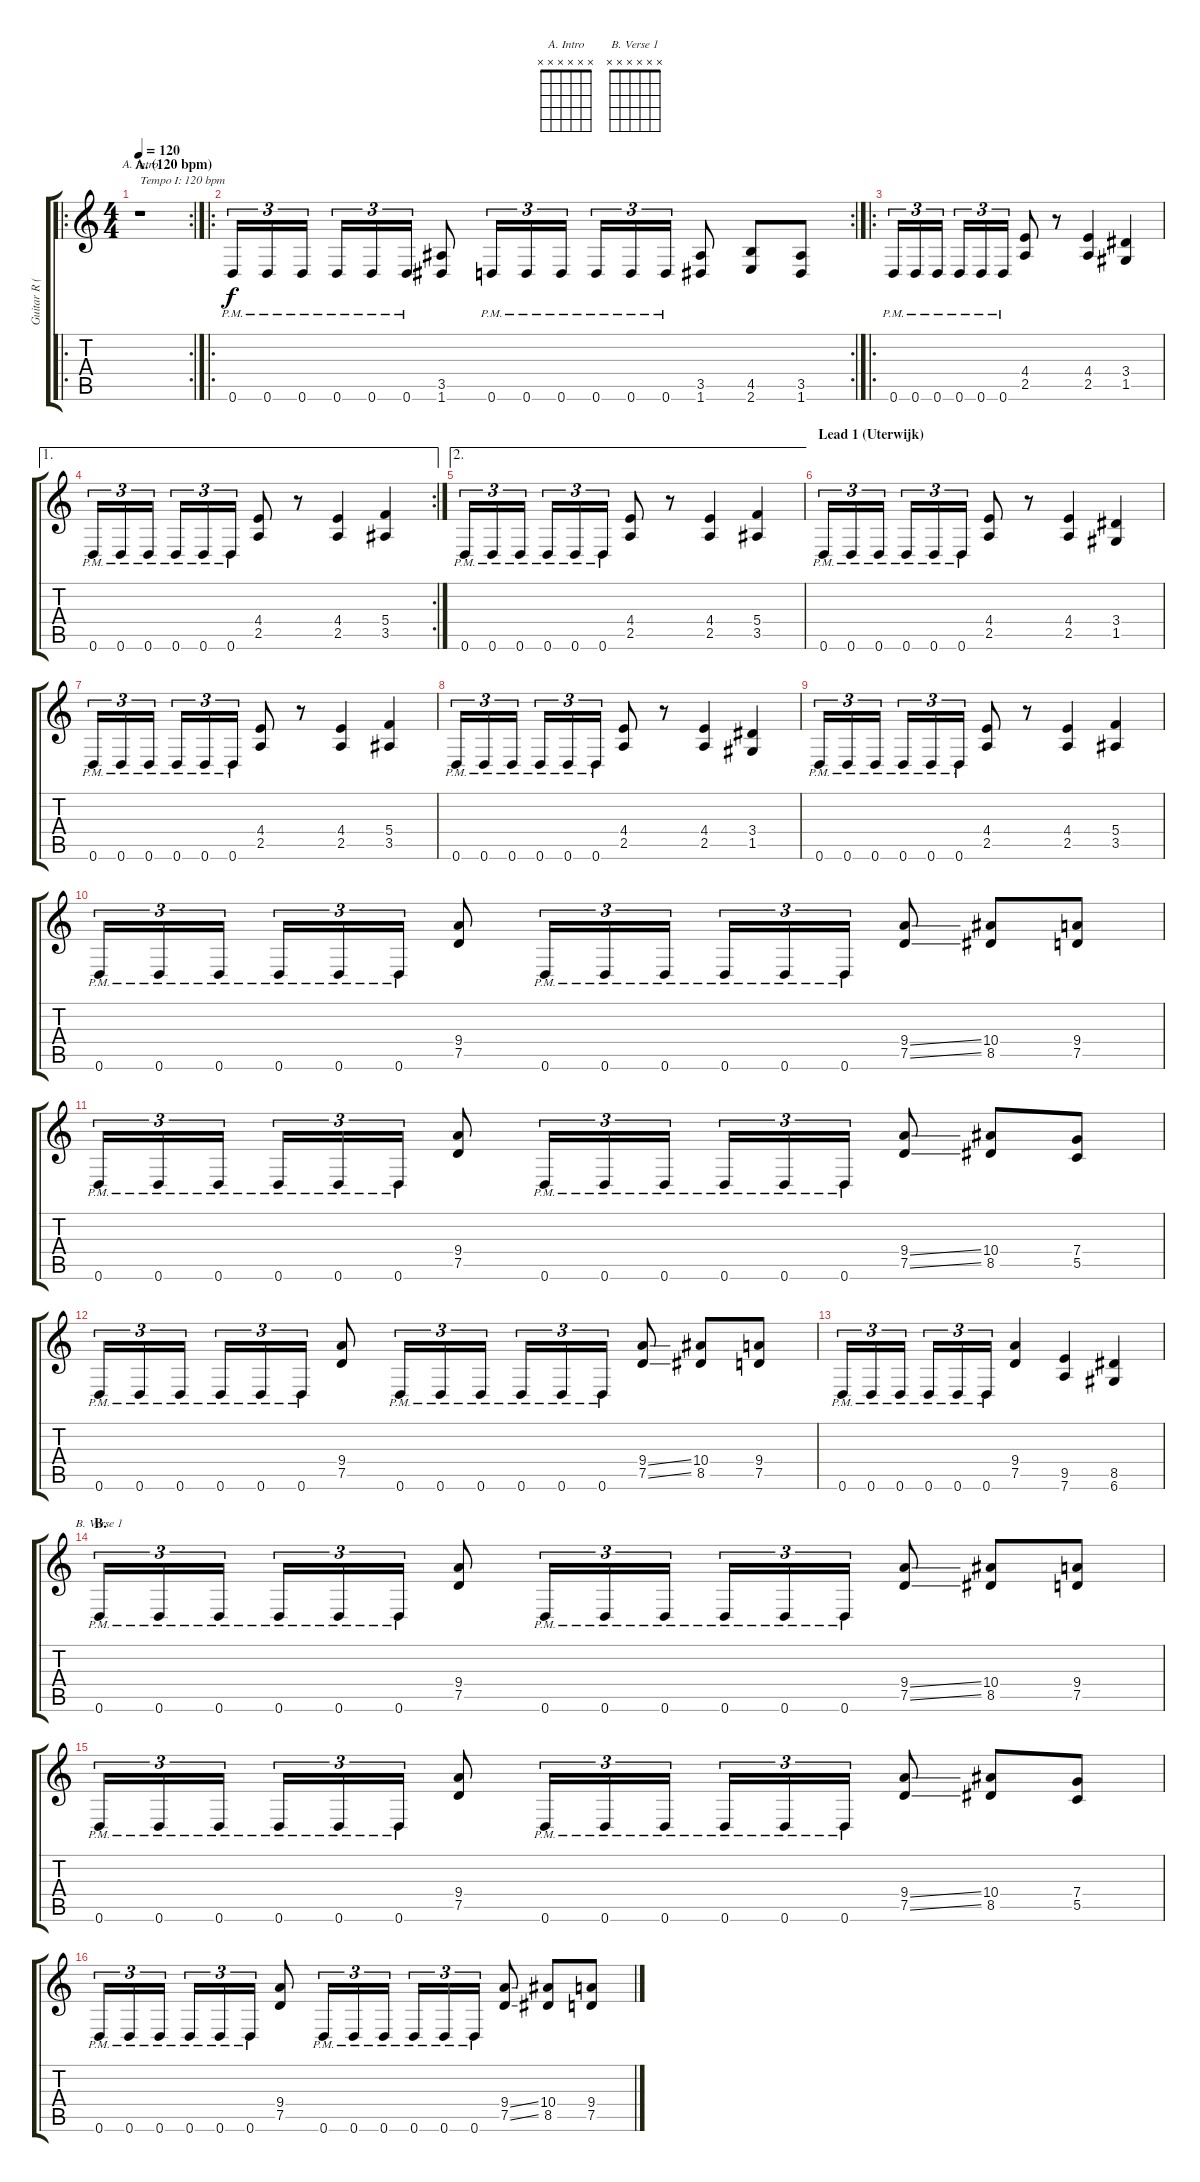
\track ("Guitar R (Mameli)" "Guitar R (") {instrument distortionguitar}
\staff {score tabs}
\tuning (D4 A3 F3 C3 G2 D2) {hide}
\chord ("A. Intro" x x x x x x) {firstfret 0}
\chord ("B. Verse 1" x x x x x x) {firstfret 0}
\ro
\rc 2
\ts (4 4)
\section ("" "A. (120 bpm)")
\tempo 120
\clef g2
\ks c
r.1{ch "A. Intro" txt "Tempo I: 120 bpm " dy f instrument distortionguitar} |
\ro
\rc 2
0.6{pm}.16{tu (3 2)} 0.6{pm}.16{tu (3 2)} 0.6{pm}.16{tu (3 2)} 0.6{pm}.16{tu (3 2)} 0.6{pm}.16{tu (3 2)} 0.6{pm}.16{tu (3 2)} (3.5 1.6).8 0.6{pm}.16{tu (3 2)} 0.6{pm}.16{tu (3 2)} 0.6{pm}.16{tu (3 2)} 0.6{pm}.16{tu (3 2)} 0.6{pm}.16{tu (3 2)} 0.6{pm}.16{tu (3 2)} (3.5 1.6).8 (4.5 2.6).8 (3.5 1.6).8 |
\ro
0.6{pm}.16{tu (3 2)} 0.6{pm}.16{tu (3 2)} 0.6{pm}.16{tu (3 2)} 0.6{pm}.16{tu (3 2)} 0.6{pm}.16{tu (3 2)} 0.6{pm}.16{tu (3 2)} (4.4 2.5).8 r.8 (4.4 2.5).4 (3.4 1.5).4 |
\ae 1
\rc 2
0.6{pm}.16{tu (3 2)} 0.6{pm}.16{tu (3 2)} 0.6{pm}.16{tu (3 2)} 0.6{pm}.16{tu (3 2)} 0.6{pm}.16{tu (3 2)} 0.6{pm}.16{tu (3 2)} (4.4 2.5).8 r.8 (4.4 2.5).4 (5.4 3.5).4 |
\ae 2
0.6{pm}.16{tu (3 2)} 0.6{pm}.16{tu (3 2)} 0.6{pm}.16{tu (3 2)} 0.6{pm}.16{tu (3 2)} 0.6{pm}.16{tu (3 2)} 0.6{pm}.16{tu (3 2)} (4.4 2.5).8 r.8 (4.4 2.5).4 (5.4 3.5).4 |
\section ("" "Lead 1 (Uterwijk)")
0.6{pm}.16{tu (3 2)} 0.6{pm}.16{tu (3 2)} 0.6{pm}.16{tu (3 2)} 0.6{pm}.16{tu (3 2)} 0.6{pm}.16{tu (3 2)} 0.6{pm}.16{tu (3 2)} (4.4 2.5).8 r.8 (4.4 2.5).4 (3.4 1.5).4 |
0.6{pm}.16{tu (3 2)} 0.6{pm}.16{tu (3 2)} 0.6{pm}.16{tu (3 2)} 0.6{pm}.16{tu (3 2)} 0.6{pm}.16{tu (3 2)} 0.6{pm}.16{tu (3 2)} (4.4 2.5).8 r.8 (4.4 2.5).4 (5.4 3.5).4 |
0.6{pm}.16{tu (3 2)} 0.6{pm}.16{tu (3 2)} 0.6{pm}.16{tu (3 2)} 0.6{pm}.16{tu (3 2)} 0.6{pm}.16{tu (3 2)} 0.6{pm}.16{tu (3 2)} (4.4 2.5).8 r.8 (4.4 2.5).4 (3.4 1.5).4 |
0.6{pm}.16{tu (3 2)} 0.6{pm}.16{tu (3 2)} 0.6{pm}.16{tu (3 2)} 0.6{pm}.16{tu (3 2)} 0.6{pm}.16{tu (3 2)} 0.6{pm}.16{tu (3 2)} (4.4 2.5).8 r.8 (4.4 2.5).4 (5.4 3.5).4 |
0.6{pm}.16{tu (3 2)} 0.6{pm}.16{tu (3 2)} 0.6{pm}.16{tu (3 2)} 0.6{pm}.16{tu (3 2)} 0.6{pm}.16{tu (3 2)} 0.6{pm}.16{tu (3 2)} (9.4 7.5).8 0.6{pm}.16{tu (3 2)} 0.6{pm}.16{tu (3 2)} 0.6{pm}.16{tu (3 2)} 0.6{pm}.16{tu (3 2)} 0.6{pm}.16{tu (3 2)} 0.6{pm}.16{tu (3 2)} (9.4{ss} 7.5{ss}).8 (10.4 8.5).8 (9.4 7.5).8 |
0.6{pm}.16{tu (3 2)} 0.6{pm}.16{tu (3 2)} 0.6{pm}.16{tu (3 2)} 0.6{pm}.16{tu (3 2)} 0.6{pm}.16{tu (3 2)} 0.6{pm}.16{tu (3 2)} (9.4 7.5).8 0.6{pm}.16{tu (3 2)} 0.6{pm}.16{tu (3 2)} 0.6{pm}.16{tu (3 2)} 0.6{pm}.16{tu (3 2)} 0.6{pm}.16{tu (3 2)} 0.6{pm}.16{tu (3 2)} (9.4{ss} 7.5{ss}).8 (10.4 8.5).8 (7.4 5.5).8 |
0.6{pm}.16{tu (3 2)} 0.6{pm}.16{tu (3 2)} 0.6{pm}.16{tu (3 2)} 0.6{pm}.16{tu (3 2)} 0.6{pm}.16{tu (3 2)} 0.6{pm}.16{tu (3 2)} (9.4 7.5).8 0.6{pm}.16{tu (3 2)} 0.6{pm}.16{tu (3 2)} 0.6{pm}.16{tu (3 2)} 0.6{pm}.16{tu (3 2)} 0.6{pm}.16{tu (3 2)} 0.6{pm}.16{tu (3 2)} (9.4{ss} 7.5{ss}).8 (10.4 8.5).8 (9.4 7.5).8 |
0.6{pm}.16{tu (3 2)} 0.6{pm}.16{tu (3 2)} 0.6{pm}.16{tu (3 2)} 0.6{pm}.16{tu (3 2)} 0.6{pm}.16{tu (3 2)} 0.6{pm}.16{tu (3 2)} (9.4 7.5).4 (9.5 7.6).4 (8.5 6.6).4 |
\section ("" "B.")
0.6{pm}.16{tu (3 2) ch "B. Verse 1"} 0.6{pm}.16{tu (3 2)} 0.6{pm}.16{tu (3 2)} 0.6{pm}.16{tu (3 2)} 0.6{pm}.16{tu (3 2)} 0.6{pm}.16{tu (3 2)} (9.4 7.5).8 0.6{pm}.16{tu (3 2)} 0.6{pm}.16{tu (3 2)} 0.6{pm}.16{tu (3 2)} 0.6{pm}.16{tu (3 2)} 0.6{pm}.16{tu (3 2)} 0.6{pm}.16{tu (3 2)} (9.4{ss} 7.5{ss}).8 (10.4 8.5).8 (9.4 7.5).8 |
0.6{pm}.16{tu (3 2)} 0.6{pm}.16{tu (3 2)} 0.6{pm}.16{tu (3 2)} 0.6{pm}.16{tu (3 2)} 0.6{pm}.16{tu (3 2)} 0.6{pm}.16{tu (3 2)} (9.4 7.5).8 0.6{pm}.16{tu (3 2)} 0.6{pm}.16{tu (3 2)} 0.6{pm}.16{tu (3 2)} 0.6{pm}.16{tu (3 2)} 0.6{pm}.16{tu (3 2)} 0.6{pm}.16{tu (3 2)} (9.4{ss} 7.5{ss}).8 (10.4 8.5).8 (7.4 5.5).8 |
0.6{pm}.16{tu (3 2)} 0.6{pm}.16{tu (3 2)} 0.6{pm}.16{tu (3 2)} 0.6{pm}.16{tu (3 2)} 0.6{pm}.16{tu (3 2)} 0.6{pm}.16{tu (3 2)} (9.4 7.5).8 0.6{pm}.16{tu (3 2)} 0.6{pm}.16{tu (3 2)} 0.6{pm}.16{tu (3 2)} 0.6{pm}.16{tu (3 2)} 0.6{pm}.16{tu (3 2)} 0.6{pm}.16{tu (3 2)} (9.4{ss} 7.5{ss}).8 (10.4 8.5).8 (9.4 7.5).8
